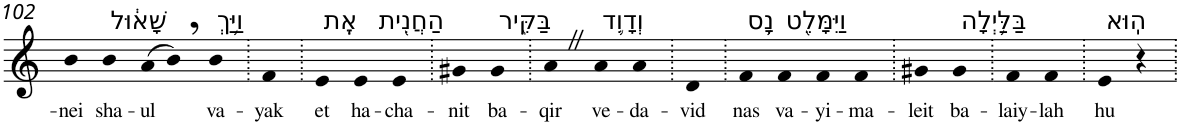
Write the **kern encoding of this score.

**kern	**text
*part1	*part1
*staff1	*staff1
*I"Piano	*
*I'Pno	*
!!LO:PB:g=z
*clefG2	*
*k[]	*
=102	=102
!	!LO:LY:b
4b	-nei
!LO:TX:a:t=שָׁא֔וּל	!
!	!LO:LY:b
4b	sha-
!	!LO:LY:b
(>8a	-ul
8b,)	.
!LO:TX:a:t=וַיַּ֥ךְ	!
!	!LO:LY:b
4b	va-
=103.	=103.
!	!LO:LY:b
4f	-yak
=104.	=104.
!LO:TX:a:t=אֶֽת	!
!	!LO:LY:b
4e	et
!LO:TX:a:t=הַחֲנִ֖ית	!
!	!LO:LY:b
4e	ha-
!	!LO:LY:b
4e	-cha-
=105.	=105.
!	!LO:LY:b
4g#X	-nit
!LO:TX:a:t=בַּקִּ֑יר	!
!	!LO:LY:b
4g#	ba-
=106.	=106.
!	!LO:LY:b
4aZ	-qir
!LO:TX:a:t=וְדָוִ֛ד	!
!	!LO:LY:b
4a	ve-
!	!LO:LY:b
4a	-da-
=107.	=107.
!	!LO:LY:b
4d	-vid
=108.	=108.
!LO:TX:a:t=נָ֥ס	!
!	!LO:LY:b
4f	nas
!LO:TX:a:t=וַיִּמָּלֵ֖ט	!
!	!LO:LY:b
4f	va-
!	!LO:LY:b
4f	-yi-
!	!LO:LY:b
4f	-ma-
=109.	=109.
!	!LO:LY:b
4g#X	-leit
!LO:TX:a:t=בַּלַּ֥יְלָה	!
!	!LO:LY:b
4g#	ba-
=110.	=110.
!	!LO:LY:b
4f	-laiy-
!	!LO:LY:b
4f	-lah
=111.	=111.
!LO:TX:a:t=הֽוּא	!
!	!LO:LY:b
4e	hu
4r	.
=.	=.
*-	*-
